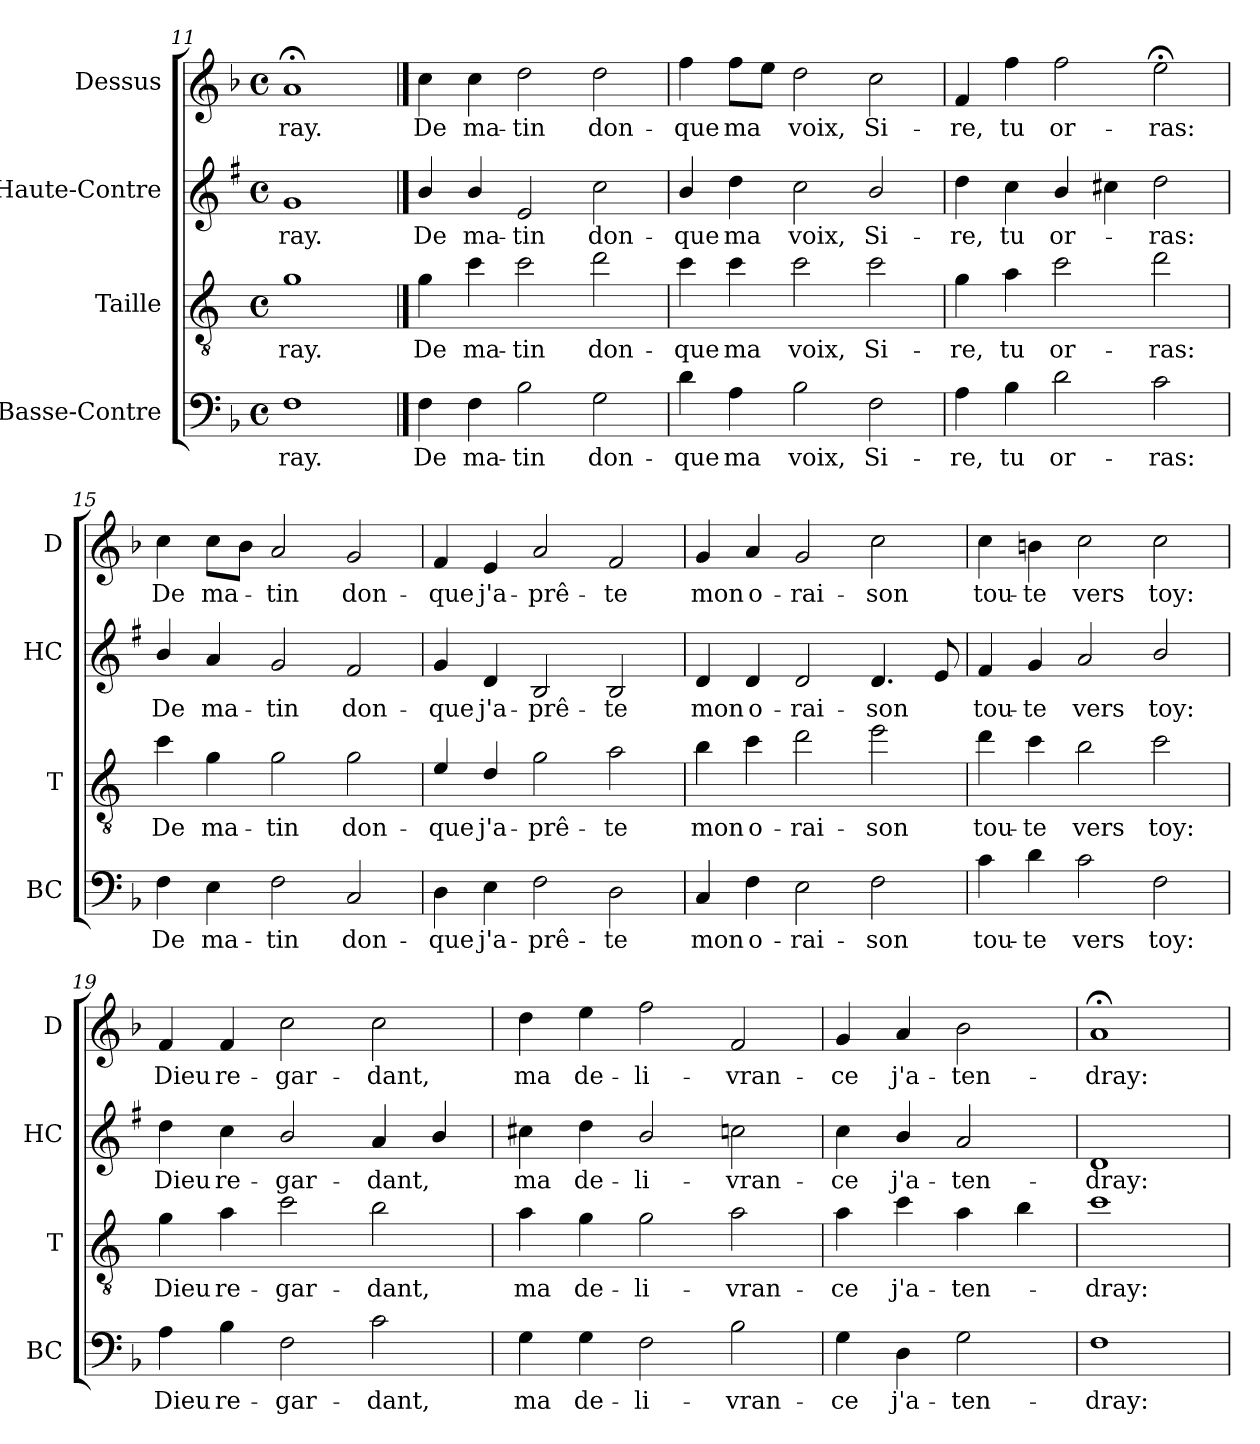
**kern	**text	**kern	**text	**kern	**text	**kern	**text
*part4	*part4	*part3	*part3	*part2	*part2	*part1	*part1
*staff4	*staff4	*staff3	*staff3	*staff2	*staff2	*staff1	*staff1
*I"Basse-Contre	*	*I"Taille	*	*I"Haute-Contre	*	*I"Dessus	*
*I'BC	*	*I'T	*	*I'HC	*	*I'D	*
!!LO:LB:g=z
*clefF4	*	*clefGv2	*	*clefG2	*	*clefG2	*
*	*	*ITrd4c7	*	*ITrd1c2	*	*	*
*k[b-]	*	*k[b-]	*	*k[b-]	*	*k[b-]	*
*F:	*	*F:	*	*F:	*	*F:	*
*M4/4	*	*M4/4	*	*M4/4	*	*M4/4	*
*met(c)	*	*met(c)	*	*met(c)	*	*met(c)	*
=11	=11	=11	=11	=11	=11	=11	=11
!	!LO:LY:b	!	!LO:LY:b	!	!LO:LY:b	!	!LO:LY:b
1F	-ray.	1c	-ray.	1f	-ray.	1a;<	-ray.
==12	==12	==12	==12	==12	==12	==12	==12
!	!LO:LY:b	!	!LO:LY:b	!	!LO:LY:b	!	!LO:LY:b
4F\	De	4c\	De	4a/	De	4cc\	De
!	!LO:LY:b	!	!LO:LY:b	!	!LO:LY:b	!	!LO:LY:b
4F\	ma-	4f\	ma-	4a/	ma-	4cc\	ma-
!	!LO:LY:b	!	!LO:LY:b	!	!LO:LY:b	!	!LO:LY:b
2B-\	-tin	2f\	-tin	2d/	-tin	2dd\	-tin
!	!LO:LY:b	!	!LO:LY:b	!	!LO:LY:b	!	!LO:LY:b
2G\	don-	2g\	don-	2b-\	don-	2dd\	don-
=13	=13	=13	=13	=13	=13	=13	=13
!	!LO:LY:b	!	!LO:LY:b	!	!LO:LY:b	!	!LO:LY:b
4d\	-que	4f\	-que	4a/	-que	4ff\	-que
!	!LO:LY:b	!	!LO:LY:b	!	!LO:LY:b	!	!LO:LY:b
4A\	ma	4f\	ma	4cc\	ma	8ff\L	ma
.	.	.	.	.	.	8ee\J	.
!	!LO:LY:b	!	!LO:LY:b	!	!LO:LY:b	!	!LO:LY:b
2B-\	voix,	2f\	voix,	2b-\	voix,	2dd\	voix,
!	!LO:LY:b	!	!LO:LY:b	!	!LO:LY:b	!	!LO:LY:b
2F\	Si-	2f\	Si-	2a/	Si-	2cc\	Si-
=14	=14	=14	=14	=14	=14	=14	=14
!	!LO:LY:b	!	!LO:LY:b	!	!LO:LY:b	!	!LO:LY:b
4A\	-re,	4c\	-re,	4cc\	-re,	4f/	-re,
!	!LO:LY:b	!	!LO:LY:b	!	!LO:LY:b	!	!LO:LY:b
4B-\	tu	4d\	tu	4b-\	tu	4ff\	tu
!	!LO:LY:b	!	!LO:LY:b	!	!LO:LY:b	!	!LO:LY:b
2d\	or-	2f\	or-	4a/	or-	2ff\	or-
.	.	.	.	4bn\	.	.	.
!	!LO:LY:b	!	!LO:LY:b	!	!LO:LY:b	!	!LO:LY:b
2c\	-ras:	2g\	-ras:	2cc\	-ras:	2ee;<\	-ras:
=15!	=15!	=15!	=15!	=15!	=15!	=15!	=15!
!	!LO:LY:b	!	!LO:LY:b	!	!LO:LY:b	!	!LO:LY:b
4F\	De	4f\	De	4a/	De	4cc\	De
!	!LO:LY:b	!	!LO:LY:b	!	!LO:LY:b	!	!LO:LY:b
4E\	ma-	4c\	ma-	4g/	ma-	8cc\L	ma-
.	.	.	.	.	.	8b-\J	.
!	!LO:LY:b	!	!LO:LY:b	!	!LO:LY:b	!	!LO:LY:b
2F\	-tin	2c\	-tin	2f/	-tin	2a/	-tin
!	!LO:LY:b	!	!LO:LY:b	!	!LO:LY:b	!	!LO:LY:b
2C/	don-	2c\	don-	2e/	don-	2g/	don-
=16	=16	=16	=16	=16	=16	=16	=16
!	!LO:LY:b	!	!LO:LY:b	!	!LO:LY:b	!	!LO:LY:b
4D\	-que	4A/	-que	4f/	-que	4f/	-que
!	!LO:LY:b	!	!LO:LY:b	!	!LO:LY:b	!	!LO:LY:b
4E\	j'a-	4G/	j'a-	4c/	j'a-	4e/	j'a-
!	!LO:LY:b	!	!LO:LY:b	!	!LO:LY:b	!	!LO:LY:b
2F\	-prê-	2c\	-prê-	2A/	-prê-	2a/	-prê-
!	!LO:LY:b	!	!LO:LY:b	!	!LO:LY:b	!	!LO:LY:b
2D\	-te	2d\	-te	2A/	-te	2f/	-te
!!LO:LB:g=z
=17	=17	=17	=17	=17	=17	=17	=17
!	!LO:LY:b	!	!LO:LY:b	!	!LO:LY:b	!	!LO:LY:b
4C/	mon	4e\	mon	4c/	mon	4g/	mon
!	!LO:LY:b	!	!LO:LY:b	!	!LO:LY:b	!	!LO:LY:b
4F\	o-	4f\	o-	4c/	o-	4a/	o-
!	!LO:LY:b	!	!LO:LY:b	!	!LO:LY:b	!	!LO:LY:b
2E\	-rai-	2g\	-rai-	2c/	-rai-	2g/	-rai-
!	!LO:LY:b	!	!LO:LY:b	!	!LO:LY:b	!	!LO:LY:b
2F\	-son	2a\	-son	4.c/	-son	2cc\	-son
.	.	.	.	8d/	.	.	.
=18!	=18!	=18!	=18!	=18!	=18!	=18!	=18!
!	!LO:LY:b	!	!LO:LY:b	!	!LO:LY:b	!	!LO:LY:b
4c\	tou-	4g\	tou-	4e/	tou-	4cc\	tou-
!	!LO:LY:b	!	!LO:LY:b	!	!LO:LY:b	!	!LO:LY:b
4d\	-te	4f\	-te	4f/	-te	4bn\	-te
!	!LO:LY:b	!	!LO:LY:b	!	!LO:LY:b	!	!LO:LY:b
2c\	vers	2e\	vers	2g/	vers	2cc\	vers
!	!LO:LY:b	!	!LO:LY:b	!	!LO:LY:b	!	!LO:LY:b
2F\	toy:	2f\	toy:	2a/	toy:	2cc\	toy:
=19	=19	=19	=19	=19	=19	=19	=19
!	!LO:LY:b	!	!LO:LY:b	!	!LO:LY:b	!	!LO:LY:b
4A\	Dieu	4c\	Dieu	4cc\	Dieu	4f/	Dieu
!	!LO:LY:b	!	!LO:LY:b	!	!LO:LY:b	!	!LO:LY:b
4B-\	re-	4d\	re-	4b-\	re-	4f/	re-
!	!LO:LY:b	!	!LO:LY:b	!	!LO:LY:b	!	!LO:LY:b
2F\	-gar-	2f\	-gar-	2a/	-gar-	2cc\	-gar-
!	!LO:LY:b	!	!LO:LY:b	!	!LO:LY:b	!	!LO:LY:b
2c\	-dant,	2e\	-dant,	4g/	-dant,	2cc\	-dant,
.	.	.	.	4a/	.	.	.
=20	=20	=20	=20	=20	=20	=20	=20
!	!LO:LY:b	!	!LO:LY:b	!	!LO:LY:b	!	!LO:LY:b
4G\	ma	4d\	ma	4bn\	ma	4dd\	ma
!	!LO:LY:b	!	!LO:LY:b	!	!LO:LY:b	!	!LO:LY:b
4G\	de-	4c\	de-	4cc\	de-	4ee\	de-
!	!LO:LY:b	!	!LO:LY:b	!	!LO:LY:b	!	!LO:LY:b
2F\	-li-	2c\	-li-	2a/	-li-	2ff\	-li-
!	!LO:LY:b	!	!LO:LY:b	!	!LO:LY:b	!	!LO:LY:b
2B-\	-vran-	2d\	-vran-	2b-X\	-vran-	2f/	-vran-
=21	=21	=21	=21	=21	=21	=21	=21
!	!LO:LY:b	!	!LO:LY:b	!	!LO:LY:b	!	!LO:LY:b
4G\	-ce	4d\	-ce	4b-\	-ce	4g/	-ce
!	!LO:LY:b	!	!LO:LY:b	!	!LO:LY:b	!	!LO:LY:b
4D\	j'a-	4f\	j'a-	4a/	j'a-	4a/	j'a-
!	!LO:LY:b	!	!LO:LY:b	!	!LO:LY:b	!	!LO:LY:b
2G\	-ten-	4d\	-ten-	2g/	-ten-	2b-\	-ten-
.	.	4e\	.	.	.	.	.
=22	=22	=22	=22	=22	=22	=22	=22
!	!LO:LY:b	!	!LO:LY:b	!	!LO:LY:b	!	!LO:LY:b
1F	-dray:	1f	-dray:	1c	-dray:	1a;<	-dray:
=!	=!	=!	=!	=!	=!	=!	=!
*-	*-	*-	*-	*-	*-	*-	*-
